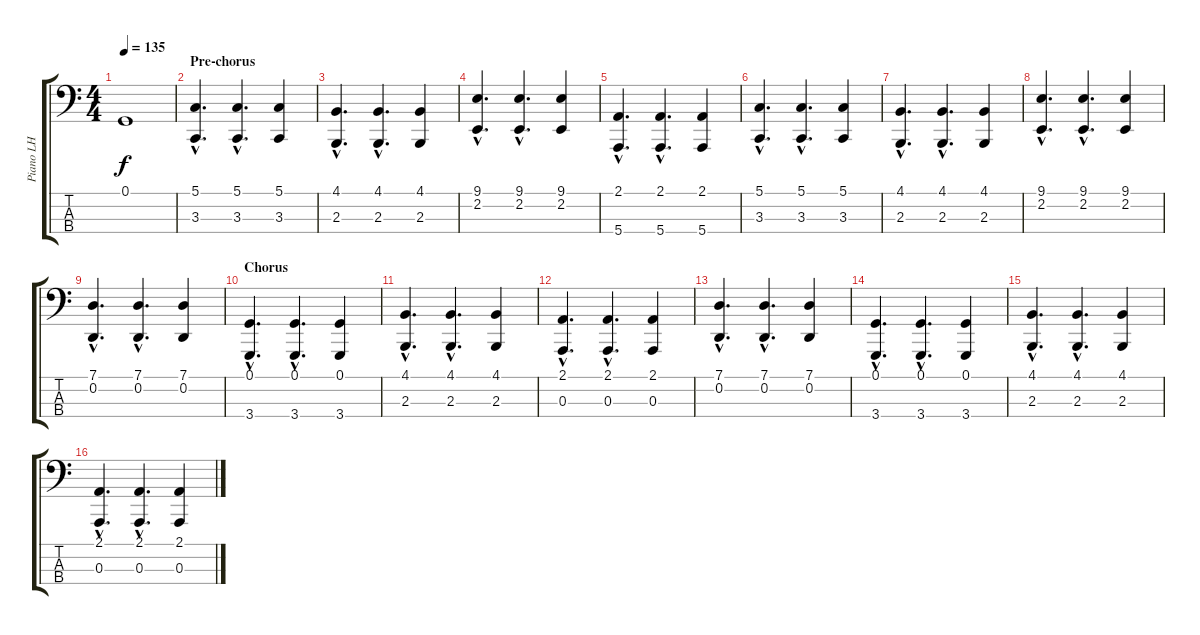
\track ("Piano LH" "Piano LH") {instrument acousticgrandpiano}
\staff {score tabs}
\tuning (G2 D2 A1 E1) {hide}
\ts (4 4)
\tempo 135
\clef f4
\ks c
0.1.1{dy f} |
\section ("" "Pre-chorus")
(5.1{hac} 3.3{hac}).4{d} (5.1{hac} 3.3{hac}).4{d} (5.1 3.3).4 |
(4.1{hac} 2.3{hac}).4{d} (4.1{hac} 2.3{hac}).4{d} (4.1 2.3).4 |
(9.1{hac} 2.2{hac}).4{d} (9.1{hac} 2.2{hac}).4{d} (9.1 2.2).4 |
(2.1{hac} 5.4{hac}).4{d} (2.1{hac} 5.4{hac}).4{d} (2.1 5.4).4 |
(5.1{hac} 3.3{hac}).4{d} (5.1{hac} 3.3{hac}).4{d} (5.1 3.3).4 |
(4.1{hac} 2.3{hac}).4{d} (4.1{hac} 2.3{hac}).4{d} (4.1 2.3).4 |
(9.1{hac} 2.2{hac}).4{d} (9.1{hac} 2.2{hac}).4{d} (9.1 2.2).4 |
(7.1{hac} 0.2{hac}).4{d} (7.1{hac} 0.2{hac}).4{d} (7.1 0.2).4 |
\section ("" "Chorus")
(0.1{hac} 3.4{hac}).4{d} (0.1{hac} 3.4{hac}).4{d} (0.1 3.4).4 |
(4.1{hac} 2.3{hac}).4{d} (4.1{hac} 2.3{hac}).4{d} (4.1 2.3).4 |
(2.1{hac} 0.3{hac}).4{d} (2.1{hac} 0.3{hac}).4{d} (2.1 0.3).4 |
(7.1{hac} 0.2{hac}).4{d} (7.1{hac} 0.2{hac}).4{d} (7.1 0.2).4 |
(0.1{hac} 3.4{hac}).4{d} (0.1{hac} 3.4{hac}).4{d} (0.1 3.4).4 |
(4.1{hac} 2.3{hac}).4{d} (4.1{hac} 2.3{hac}).4{d} (4.1 2.3).4 |
(2.1{hac} 0.3{hac}).4{d} (2.1{hac} 0.3{hac}).4{d} (2.1 0.3).4
